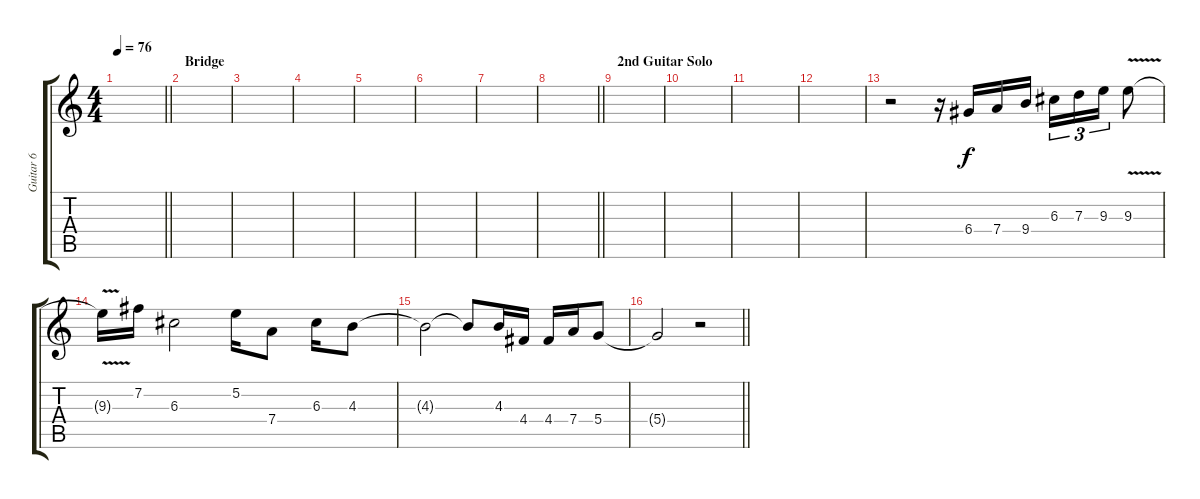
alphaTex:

\track ("Guitar 6" "Guitar 6") {instrument distortionguitar}
\staff {score tabs}
\tuning (E4 B3 G3 D3 A2 E2) {hide}
\ts (4 4)
\tempo 76
\clef g2
\barLineRight lightlight
\ks c
|
\section ("" "Bridge")
|
|
|
|
|
|
\barLineRight lightlight
|
\section ("" "2nd Guitar Solo")
|
|
|
|
r.2 r.16 6.4.16 7.4.16 9.4.16 6.3.16{tu (3 2)} 7.3.16{tu (3 2)} 9.3.16{tu (3 2)} 9.3{v}.8 |
9.3{t}.16 7.2.16 6.3.2 5.2.16 7.4.8 6.3.16 4.3.8 |
4.3{t}.2 4.3{t}.8 4.3.16 4.4.16 4.4.16 7.4.16 5.4.8 |
\barLineRight lightlight
5.4{t}.2 r.2
